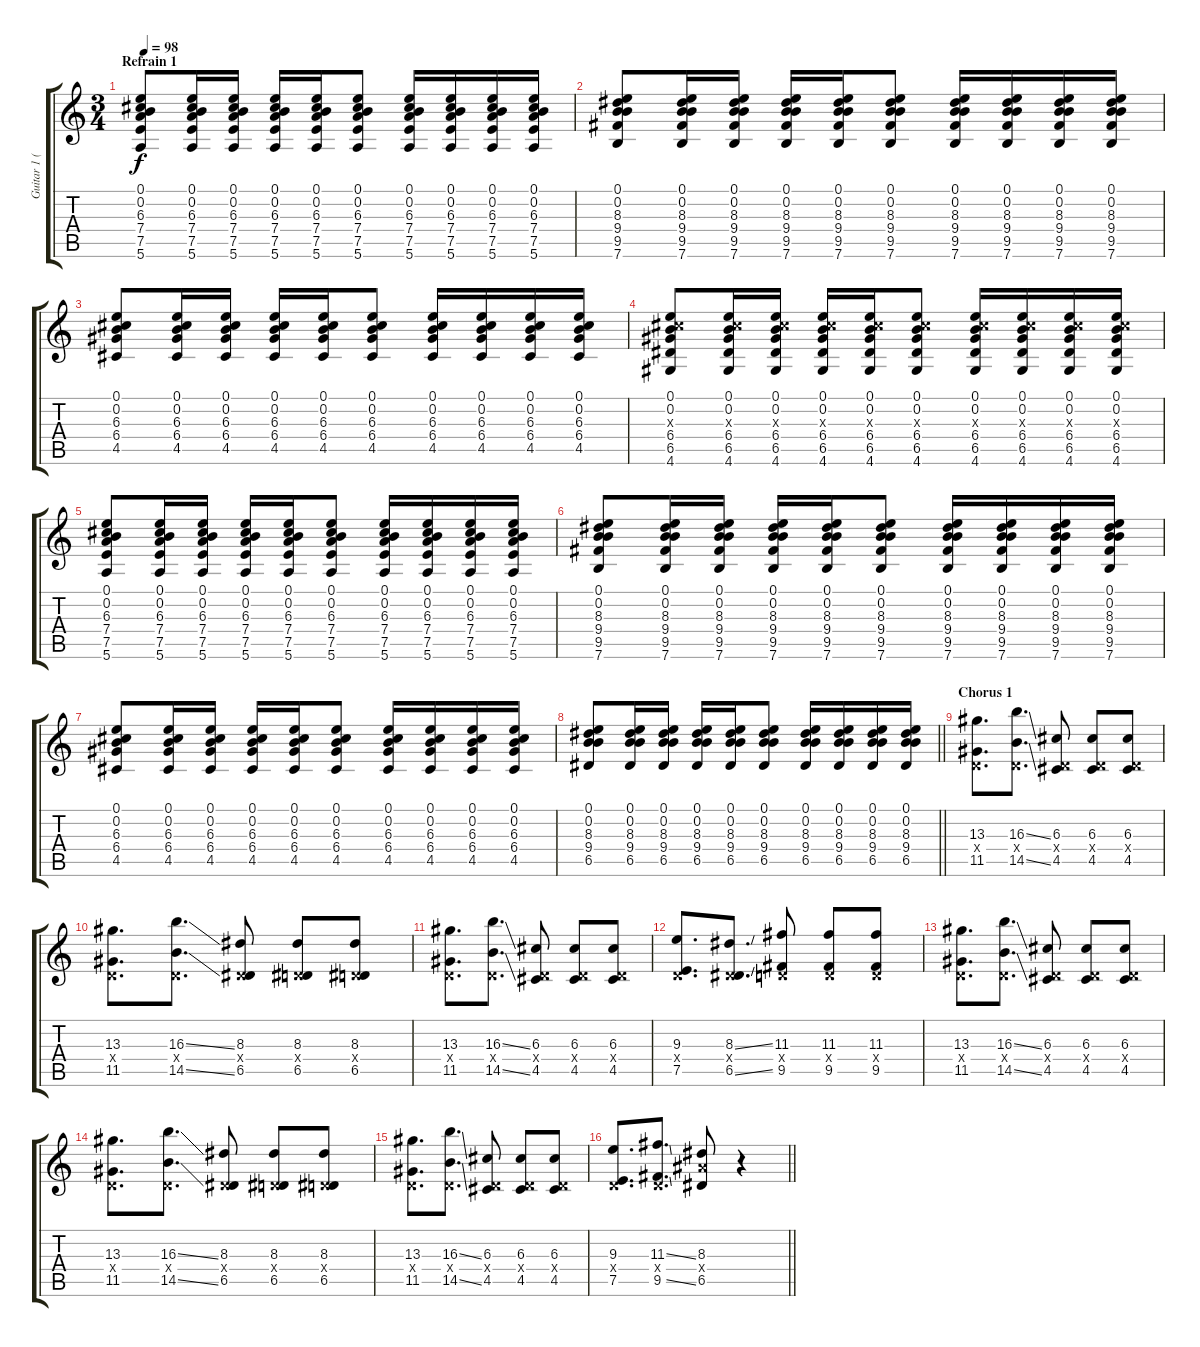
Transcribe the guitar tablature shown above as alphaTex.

\track ("Guitar 1 (Lead)" "Guitar 1 (") {instrument overdrivenguitar}
\staff {score tabs}
\tuning (E4 B3 G3 D3 A2 E2) {hide}
\ts (3 4)
\section ("" "Refrain 1")
\tempo 98
\clef g2
\ks c
(0.1 0.2 6.3 7.4 7.5 5.6).8{dy f volume 13 instrument electricguitarjazz} (0.1 0.2 6.3 7.4 7.5 5.6).16 (0.1 0.2 6.3 7.4 7.5 5.6).16 (0.1 0.2 6.3 7.4 7.5 5.6).16 (0.1 0.2 6.3 7.4 7.5 5.6).16 (0.1 0.2 6.3 7.4 7.5 5.6).8 (0.1 0.2 6.3 7.4 7.5 5.6).16 (0.1 0.2 6.3 7.4 7.5 5.6).16 (0.1 0.2 6.3 7.4 7.5 5.6).16 (0.1 0.2 6.3 7.4 7.5 5.6).16 |
(0.1 0.2 8.3 9.4 9.5 7.6).8 (0.1 0.2 8.3 9.4 9.5 7.6).16 (0.1 0.2 8.3 9.4 9.5 7.6).16 (0.1 0.2 8.3 9.4 9.5 7.6).16 (0.1 0.2 8.3 9.4 9.5 7.6).16 (0.1 0.2 8.3 9.4 9.5 7.6).8 (0.1 0.2 8.3 9.4 9.5 7.6).16 (0.1 0.2 8.3 9.4 9.5 7.6).16 (0.1 0.2 8.3 9.4 9.5 7.6).16 (0.1 0.2 8.3 9.4 9.5 7.6).16 |
(0.1 0.2 6.3 6.4 4.5).8 (0.1 0.2 6.3 6.4 4.5).16 (0.1 0.2 6.3 6.4 4.5).16 (0.1 0.2 6.3 6.4 4.5).16 (0.1 0.2 6.3 6.4 4.5).16 (0.1 0.2 6.3 6.4 4.5).8 (0.1 0.2 6.3 6.4 4.5).16 (0.1 0.2 6.3 6.4 4.5).16 (0.1 0.2 6.3 6.4 4.5).16 (0.1 0.2 6.3 6.4 4.5).16 |
(0.1 0.2 6.3{x} 6.4 6.5 4.6).8 (0.1 0.2 6.3{x} 6.4 6.5 4.6).16 (0.1 0.2 6.3{x} 6.4 6.5 4.6).16 (0.1 0.2 6.3{x} 6.4 6.5 4.6).16 (0.1 0.2 6.3{x} 6.4 6.5 4.6).16 (0.1 0.2 6.3{x} 6.4 6.5 4.6).8 (0.1 0.2 6.3{x} 6.4 6.5 4.6).16 (0.1 0.2 6.3{x} 6.4 6.5 4.6).16 (0.1 0.2 6.3{x} 6.4 6.5 4.6).16 (0.1 0.2 6.3{x} 6.4 6.5 4.6).16 |
(0.1 0.2 6.3 7.4 7.5 5.6).8 (0.1 0.2 6.3 7.4 7.5 5.6).16 (0.1 0.2 6.3 7.4 7.5 5.6).16 (0.1 0.2 6.3 7.4 7.5 5.6).16 (0.1 0.2 6.3 7.4 7.5 5.6).16 (0.1 0.2 6.3 7.4 7.5 5.6).8 (0.1 0.2 6.3 7.4 7.5 5.6).16 (0.1 0.2 6.3 7.4 7.5 5.6).16 (0.1 0.2 6.3 7.4 7.5 5.6).16 (0.1 0.2 6.3 7.4 7.5 5.6).16 |
(0.1 0.2 8.3 9.4 9.5 7.6).8 (0.1 0.2 8.3 9.4 9.5 7.6).16 (0.1 0.2 8.3 9.4 9.5 7.6).16 (0.1 0.2 8.3 9.4 9.5 7.6).16 (0.1 0.2 8.3 9.4 9.5 7.6).16 (0.1 0.2 8.3 9.4 9.5 7.6).8 (0.1 0.2 8.3 9.4 9.5 7.6).16 (0.1 0.2 8.3 9.4 9.5 7.6).16 (0.1 0.2 8.3 9.4 9.5 7.6).16 (0.1 0.2 8.3 9.4 9.5 7.6).16 |
(0.1 0.2 6.3 6.4 4.5).8 (0.1 0.2 6.3 6.4 4.5).16 (0.1 0.2 6.3 6.4 4.5).16 (0.1 0.2 6.3 6.4 4.5).16 (0.1 0.2 6.3 6.4 4.5).16 (0.1 0.2 6.3 6.4 4.5).8 (0.1 0.2 6.3 6.4 4.5).16 (0.1 0.2 6.3 6.4 4.5).16 (0.1 0.2 6.3 6.4 4.5).16 (0.1 0.2 6.3 6.4 4.5).16 |
\barLineRight lightlight
(0.1 0.2 8.3 9.4 6.5).8 (0.1 0.2 8.3 9.4 6.5).16 (0.1 0.2 8.3 9.4 6.5).16 (0.1 0.2 8.3 9.4 6.5).16 (0.1 0.2 8.3 9.4 6.5).16 (0.1 0.2 8.3 9.4 6.5).8 (0.1 0.2 8.3 9.4 6.5).16 (0.1 0.2 8.3 9.4 6.5).16 (0.1 0.2 8.3 9.4 6.5).16 (0.1 0.2 8.3 9.4 6.5).16 |
\section ("" "Chorus 1")
(13.3 0.4{x} 11.5).8{d volume 16 instrument overdrivenguitar} (16.3{ss} 0.4{x} 14.5{ss}).8{d} (6.3 0.4{x} 4.5).8 (6.3 0.4{x} 4.5).8 (6.3 0.4{x} 4.5).8 |
(13.3 0.4{x} 11.5).8{d} (16.3{ss} 0.4{x} 14.5{ss}).8{d} (8.3 0.4{x} 6.5).8 (8.3 0.4{x} 6.5).8 (8.3 0.4{x} 6.5).8 |
(13.3 0.4{x} 11.5).8{d} (16.3{ss} 0.4{x} 14.5{ss}).8{d} (6.3 0.4{x} 4.5).8 (6.3 0.4{x} 4.5).8 (6.3 0.4{x} 4.5).8 |
(9.3 0.4{x} 7.5).8{d} (8.3{ss} 0.4{x} 6.5{ss}).8{d} (11.3 0.4{x} 9.5).8 (11.3 0.4{x} 9.5).8 (11.3 0.4{x} 9.5).8 |
(13.3 0.4{x} 11.5).8{d} (16.3{ss} 0.4{x} 14.5{ss}).8{d} (6.3 0.4{x} 4.5).8 (6.3 0.4{x} 4.5).8 (6.3 0.4{x} 4.5).8 |
(13.3 0.4{x} 11.5).8{d} (16.3{ss} 0.4{x} 14.5{ss}).8{d} (8.3 0.4{x} 6.5).8 (8.3 0.4{x} 6.5).8 (8.3 0.4{x} 6.5).8 |
(13.3 0.4{x} 11.5).8{d} (16.3{ss} 0.4{x} 14.5{ss}).8{d} (6.3 0.4{x} 4.5).8 (6.3 0.4{x} 4.5).8 (6.3 0.4{x} 4.5).8 |
\barLineRight lightlight
(9.3 0.4{x} 7.5).8{d} (11.3{ss} 0.4{x} 9.5{ss}).8{d} (8.3 8.4{x} 6.5).8 r.4
